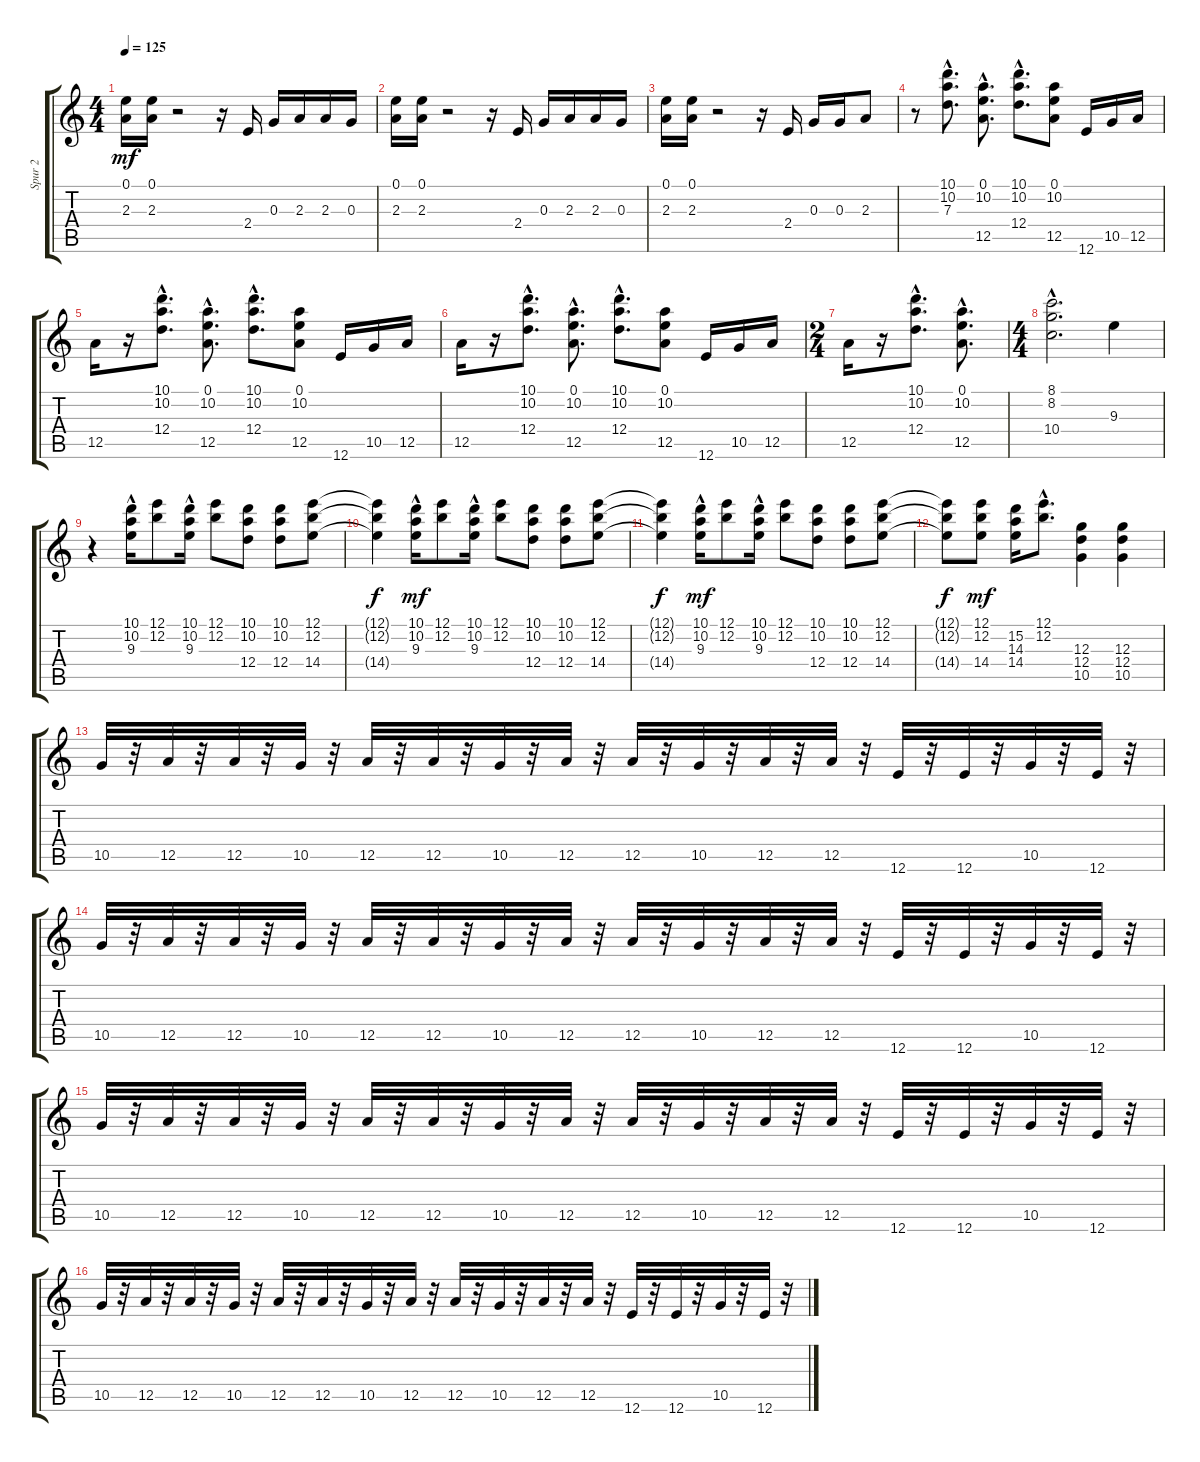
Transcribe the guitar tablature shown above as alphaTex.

\track ("Spur 2" "Spur 2") {instrument overdrivenguitar}
\staff {score tabs}
\tuning (E4 B3 G3 D3 A2 E2) {hide}
\ts (4 4)
\tempo 125
\clef g2
\ks c
(0.1 2.3).16{dy mf} (0.1 2.3).16 r.2 r.16 2.4.16 0.3.16 2.3.16 2.3.16 0.3.16 |
(0.1 2.3).16 (0.1 2.3).16 r.2 r.16 2.4.16 0.3.16 2.3.16 2.3.16 0.3.16 |
(0.1 2.3).16 (0.1 2.3).16 r.2 r.16 2.4.16 0.3.16 0.3.16 2.3.8 |
r.8 (10.1{hac} 10.2{hac} 7.3{hac}).8{d} (0.1{hac} 10.2{hac} 12.5{hac}).8{d} (10.1{hac} 10.2{hac} 12.4{hac}).8{d} (0.1 10.2 12.5).8 12.6.16 10.5.16 12.5.16 |
12.5.16 r.16 (10.1{hac} 10.2{hac} 12.4{hac}).8{d} (0.1{hac} 10.2{hac} 12.5{hac}).8{d} (10.1{hac} 10.2{hac} 12.4{hac}).8{d} (0.1 10.2 12.5).8 12.6.16 10.5.16 12.5.16 |
12.5.16 r.16 (10.1{hac} 10.2{hac} 12.4{hac}).8{d} (0.1{hac} 10.2{hac} 12.5{hac}).8{d} (10.1{hac} 10.2{hac} 12.4{hac}).8{d} (0.1 10.2 12.5).8 12.6.16 10.5.16 12.5.16 |
\ts (2 4)
12.5.16 r.16 (10.1{hac} 10.2{hac} 12.4{hac}).8{d} (0.1{hac} 10.2{hac} 12.5{hac}).8{d} |
\ts (4 4)
(8.1{hac} 8.2{hac} 10.4{hac}).2{d} 9.3.4 |
r.4 (10.1 10.2 9.3{hac}).16 (12.1 12.2).8 (10.1 10.2 9.3{hac}).16 (12.1 12.2).8 (10.1 10.2 12.4).8 (10.1 10.2 12.4).8 (12.1 12.2 14.4).8 |
(12.1{t} 12.2{t} 14.4{t}).4{dy f} (10.1 10.2 9.3{hac}).16{dy mf} (12.1 12.2).8 (10.1 10.2 9.3{hac}).16 (12.1 12.2).8 (10.1 10.2 12.4).8 (10.1 10.2 12.4).8 (12.1 12.2 14.4).8 |
(12.1{t} 12.2{t} 14.4{t}).4{dy f} (10.1 10.2 9.3{hac}).16{dy mf} (12.1 12.2).8 (10.1 10.2 9.3{hac}).16 (12.1 12.2).8 (10.1 10.2 12.4).8 (10.1 10.2 12.4).8 (12.1 12.2 14.4).8 |
(12.1{t} 12.2{t} 14.4{t}).8{dy f} (12.1 12.2 14.4).8{dy mf} (15.2 14.3 14.4).16 (12.1{hac} 12.2{hac}).8{d} (12.3 12.4 10.5).4 (12.3 12.4 10.5).4 |
10.5.32 r.32 12.5.32 r.32 12.5.32 r.32 10.5.32 r.32 12.5.32 r.32 12.5.32 r.32 10.5.32 r.32 12.5.32 r.32 12.5.32 r.32 10.5.32 r.32 12.5.32 r.32 12.5.32 r.32 12.6.32 r.32 12.6.32 r.32 10.5.32 r.32 12.6.32 r.32 |
10.5.32 r.32 12.5.32 r.32 12.5.32 r.32 10.5.32 r.32 12.5.32 r.32 12.5.32 r.32 10.5.32 r.32 12.5.32 r.32 12.5.32 r.32 10.5.32 r.32 12.5.32 r.32 12.5.32 r.32 12.6.32 r.32 12.6.32 r.32 10.5.32 r.32 12.6.32 r.32 |
10.5.32 r.32 12.5.32 r.32 12.5.32 r.32 10.5.32 r.32 12.5.32 r.32 12.5.32 r.32 10.5.32 r.32 12.5.32 r.32 12.5.32 r.32 10.5.32 r.32 12.5.32 r.32 12.5.32 r.32 12.6.32 r.32 12.6.32 r.32 10.5.32 r.32 12.6.32 r.32 |
10.5.32 r.32 12.5.32 r.32 12.5.32 r.32 10.5.32 r.32 12.5.32 r.32 12.5.32 r.32 10.5.32 r.32 12.5.32 r.32 12.5.32 r.32 10.5.32 r.32 12.5.32 r.32 12.5.32 r.32 12.6.32 r.32 12.6.32 r.32 10.5.32 r.32 12.6.32 r.32
